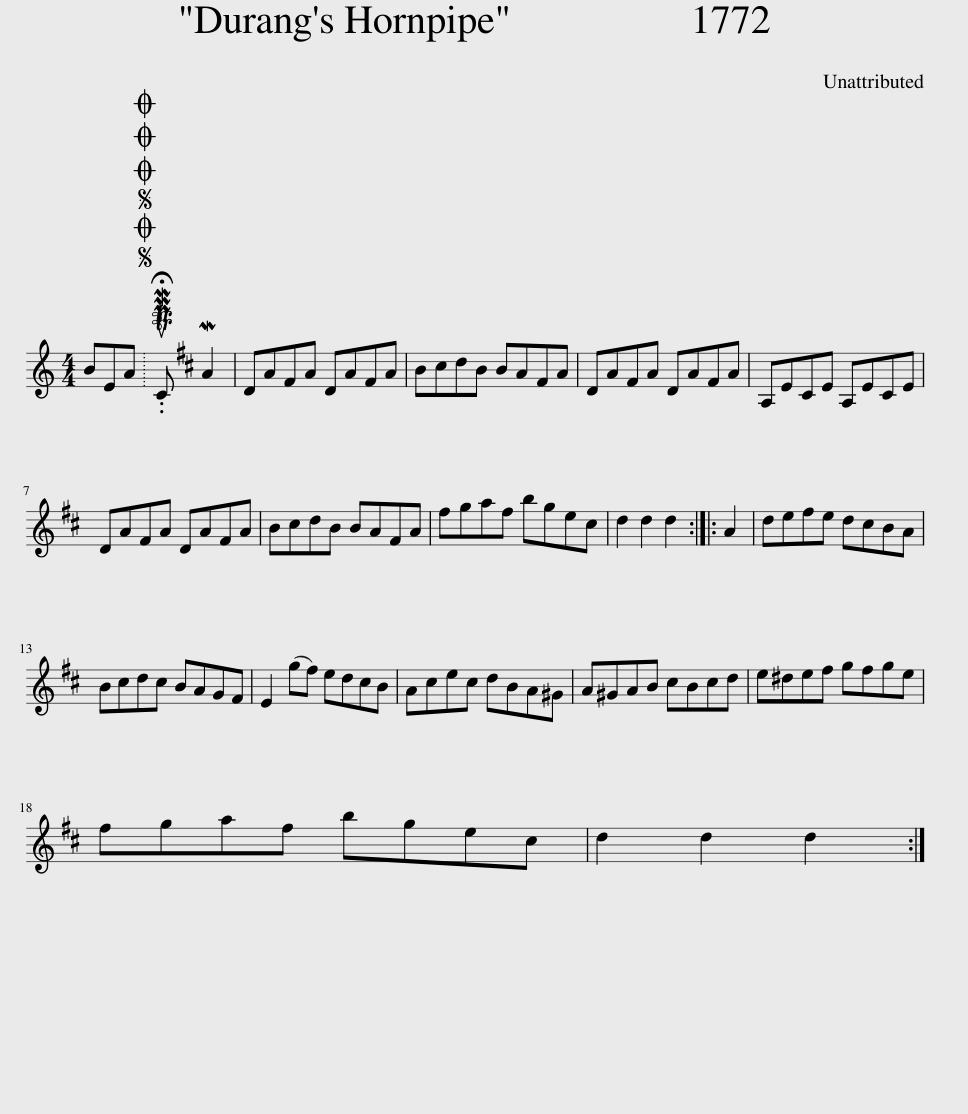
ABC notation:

X:1
L:1/8
M:4/4
I:linebreak $
K:C
V:1 treble
V:1
 BEA |SOSOOO .!fermata!PMTuC MA2 | DA^FA DAFA | B^cdB BA^FA | DA^FA DAFA | %5
 A,E^CE A,ECE |$ DA^FA DAFA | B^cdB BA^FA | ^fgaf bge^c | d2 d2 d2 :: %10
 A2 | de^fe d^cBA |$ B^cdc BAG^F | E2 (g^f) ed^cB | A^cec dBA^G | %15
 A^GAB ^cBcd | e^de^f gfge |$ ^fgaf bge^c | d2 d2 d2 :| %19
